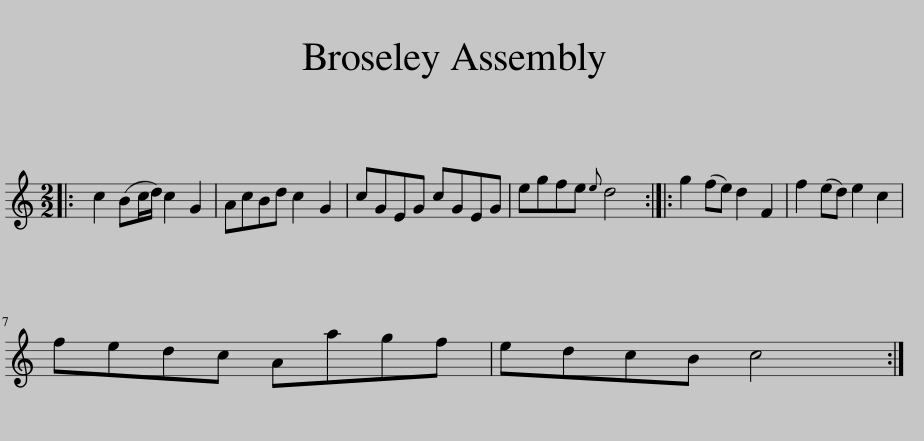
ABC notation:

X:1
L:1/8
M:2/2
I:linebreak $
K:C
V:1 treble
V:1
|: c2 (Bc/d/) c2 G2 | AcBd c2 G2 | cGEG cGEG | egfe{e} d4 :: g2 (fe) d2 F2 | %5
 f2 (ed) e2 c2 |$ fedc Aagf | edcB c4 :| %8
